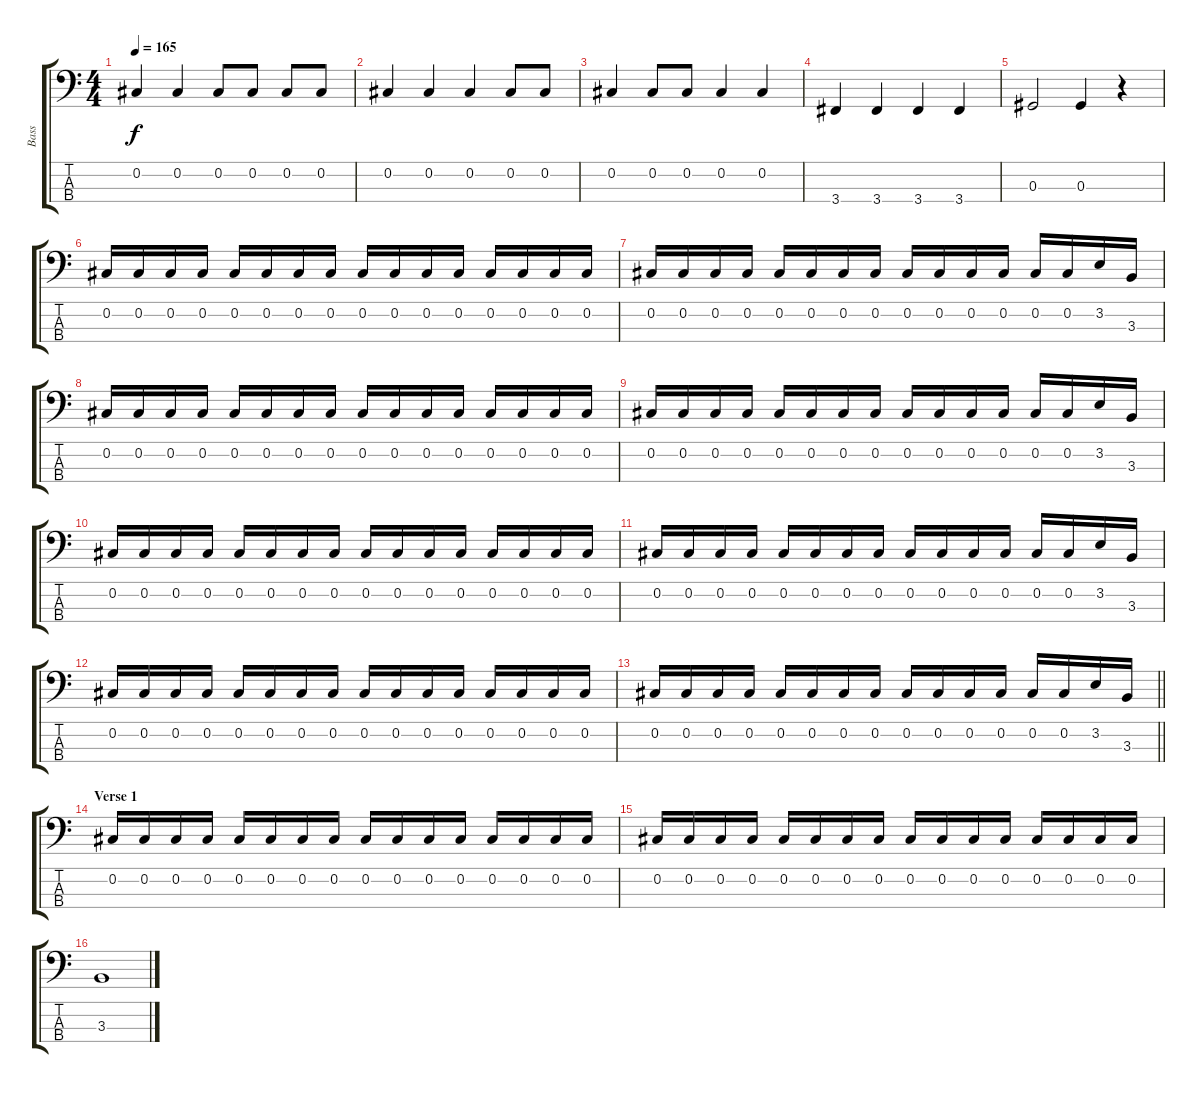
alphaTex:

\track ("Bass" "Bass") {instrument electricbassfinger}
\staff {score tabs}
\tuning (Gb2 Db2 Ab1 Eb1) {hide}
\ts (4 4)
\tempo 165
\clef f4
\ks c
0.2.4{dy f} 0.2.4 0.2.8 0.2.8 0.2.8 0.2.8 |
0.2.4 0.2.4 0.2.4 0.2.8 0.2.8 |
0.2.4 0.2.8 0.2.8 0.2.4 0.2.4 |
3.4.4 3.4.4 3.4.4 3.4.4 |
0.3.2 0.3.4 r.4 |
0.2.16{volume 13 balance 8} 0.2.16 0.2.16 0.2.16 0.2.16 0.2.16 0.2.16 0.2.16 0.2.16 0.2.16 0.2.16 0.2.16 0.2.16 0.2.16 0.2.16 0.2.16 |
0.2.16 0.2.16 0.2.16 0.2.16 0.2.16 0.2.16 0.2.16 0.2.16 0.2.16 0.2.16 0.2.16 0.2.16 0.2.16 0.2.16 3.2.16 3.3.16 |
0.2.16 0.2.16 0.2.16 0.2.16 0.2.16 0.2.16 0.2.16 0.2.16 0.2.16 0.2.16 0.2.16 0.2.16 0.2.16 0.2.16 0.2.16 0.2.16 |
0.2.16 0.2.16 0.2.16 0.2.16 0.2.16 0.2.16 0.2.16 0.2.16 0.2.16 0.2.16 0.2.16 0.2.16 0.2.16 0.2.16 3.2.16 3.3.16 |
0.2.16{volume 13 balance 8} 0.2.16 0.2.16 0.2.16 0.2.16 0.2.16 0.2.16 0.2.16 0.2.16 0.2.16 0.2.16 0.2.16 0.2.16 0.2.16 0.2.16 0.2.16 |
0.2.16 0.2.16 0.2.16 0.2.16 0.2.16 0.2.16 0.2.16 0.2.16 0.2.16 0.2.16 0.2.16 0.2.16 0.2.16 0.2.16 3.2.16 3.3.16 |
0.2.16 0.2.16 0.2.16 0.2.16 0.2.16 0.2.16 0.2.16 0.2.16 0.2.16 0.2.16 0.2.16 0.2.16 0.2.16 0.2.16 0.2.16 0.2.16 |
\barLineRight lightlight
0.2.16 0.2.16 0.2.16 0.2.16 0.2.16 0.2.16 0.2.16 0.2.16 0.2.16 0.2.16 0.2.16 0.2.16 0.2.16 0.2.16 3.2.16 3.3.16 |
\section ("" "Verse 1")
0.2.16{volume 13 balance 8} 0.2.16 0.2.16 0.2.16 0.2.16 0.2.16 0.2.16 0.2.16 0.2.16 0.2.16 0.2.16 0.2.16 0.2.16 0.2.16 0.2.16 0.2.16 |
0.2.16{volume 16 balance 8} 0.2.16 0.2.16 0.2.16 0.2.16 0.2.16 0.2.16 0.2.16 0.2.16 0.2.16 0.2.16 0.2.16 0.2.16 0.2.16 0.2.16 0.2.16 |
3.3.1
